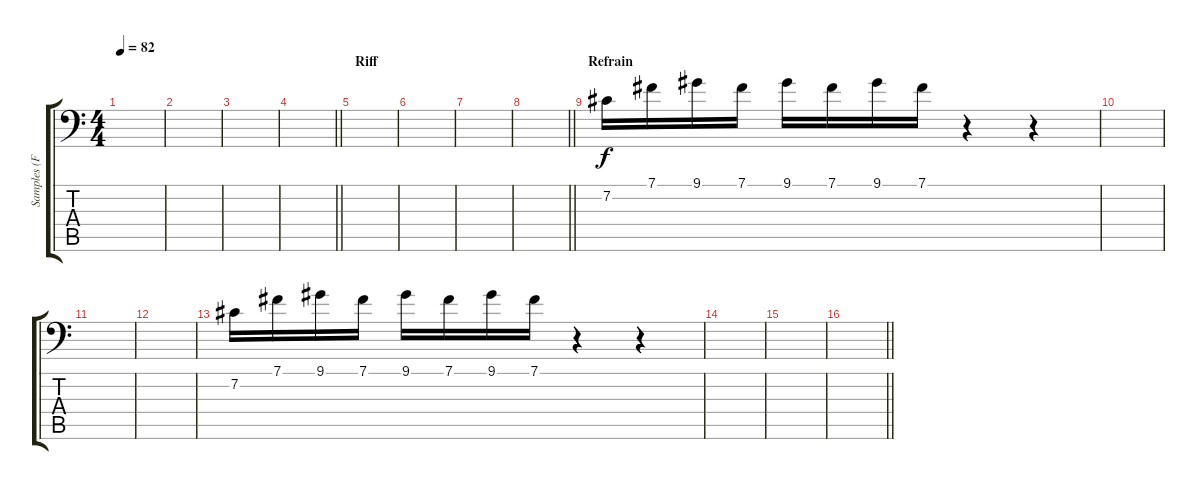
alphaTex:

\track ("Samples (Frank)" "Samples (F") {instrument koto}
\staff {score tabs}
\tuning (B3 Gb3 D3 A2 E2 A1) {hide}
\ts (4 4)
\tempo 82
\clef f4
\ks c
|
|
|
\barLineRight lightlight
|
\section ("" "Riff")
|
|
|
\barLineRight lightlight
|
\section ("" "Refrain")
7.2.16{volume 10 instrument synthstrings1} 7.1.16 9.1.16 7.1.16 9.1.16 7.1.16 9.1.16 7.1.16 r.4 r.4 |
|
|
|
7.2.16{volume 10 instrument synthstrings1} 7.1.16 9.1.16 7.1.16 9.1.16 7.1.16 9.1.16 7.1.16 r.4 r.4 |
|
|
\barLineRight lightlight
